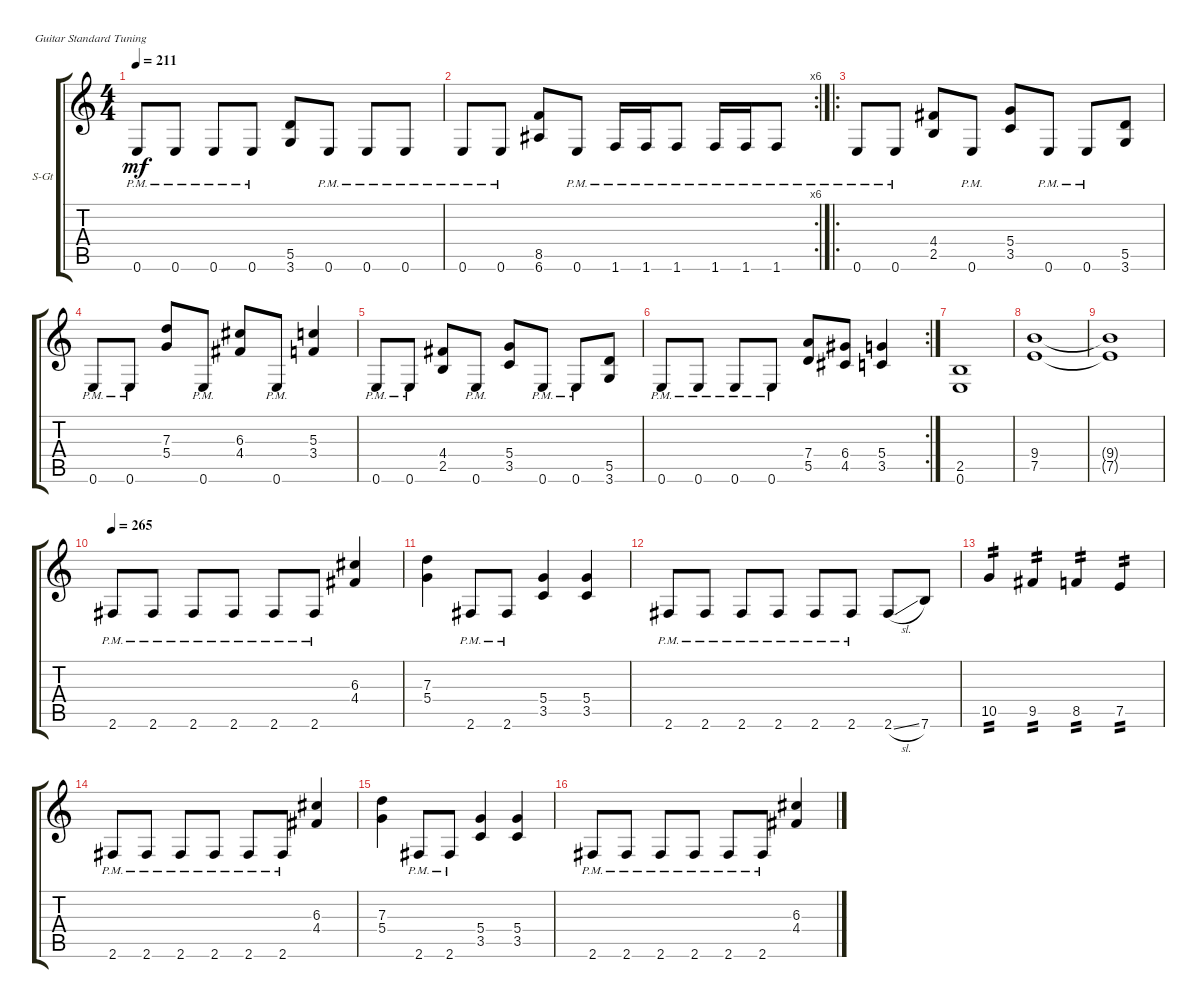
\defaultSystemsLayout 4
\bracketExtendMode groupsimilarinstruments
\firstSystemTrackNameOrientation horizontal
\otherSystemsTrackNameOrientation horizontal
\track ("Steel Guitar" "S-Gt") {instrument acousticguitarsteel}
\staff {score tabs}
\tuning (E4 B3 G3 D3 A2 E2)
\ts (4 4)
\tempo 211
\clef g2
\ks c
0.6{pm}.8{dy mf} 0.6{pm}.8 0.6{pm}.8 0.6{pm}.8 (3.6 5.5).8 0.6{pm}.8 0.6{pm}.8 0.6{pm}.8 |
\rc 6
0.6{pm}.8 0.6{pm}.8 (6.6 8.5).8 0.6{pm}.8 1.6{pm}.16 1.6{pm}.16 1.6{pm}.8 1.6{pm}.16 1.6{pm}.16 1.6{pm}.8 |
\ro
0.6{pm}.8 0.6{pm}.8 (2.5 4.4).8 0.6{pm}.8 (3.5 5.4).8 0.6{pm}.8 0.6{pm}.8 (3.6 5.5).8 |
0.6{pm}.8 0.6{pm}.8 (5.4 7.3).8 0.6{pm}.8 (4.4 6.3).8 0.6{pm}.8 (3.4 5.3).4 |
0.6{pm}.8 0.6{pm}.8 (2.5 4.4).8 0.6{pm}.8 (3.5 5.4).8 0.6{pm}.8 0.6{pm}.8 (3.6 5.5).8 |
\rc 2
0.6{pm}.8 0.6{pm}.8 0.6{pm}.8 0.6{pm}.8 (5.5 7.4).8 (4.5 6.4).8 (3.5 5.4).4 |
(0.6 2.5).1 |
(7.5 9.4).1 |
(7.5{t} 9.4{t}).1 |
\tempo 265
2.6{pm}.8 2.6{pm}.8 2.6{pm}.8 2.6{pm}.8 2.6{pm}.8 2.6{pm}.8 (4.4 6.3).4 |
(5.4 7.3).4 2.6{pm}.8 2.6{pm}.8 (3.5 5.4).4 (3.5 5.4).4 |
2.6{pm}.8 2.6{pm}.8 2.6{pm}.8 2.6{pm}.8 2.6{pm}.8 2.6{pm}.8 2.6{sl}.8 7.6.8 |
10.5.4{tp 2} 9.5.4{tp 2} 8.5.4{tp 2} 7.5.4{tp 2} |
2.6{pm}.8 2.6{pm}.8 2.6{pm}.8 2.6{pm}.8 2.6{pm}.8 2.6{pm}.8 (4.4 6.3).4 |
(5.4 7.3).4 2.6{pm}.8 2.6{pm}.8 (3.5 5.4).4 (3.5 5.4).4 |
2.6{pm}.8 2.6{pm}.8 2.6{pm}.8 2.6{pm}.8 2.6{pm}.8 2.6{pm}.8 (4.4 6.3).4
